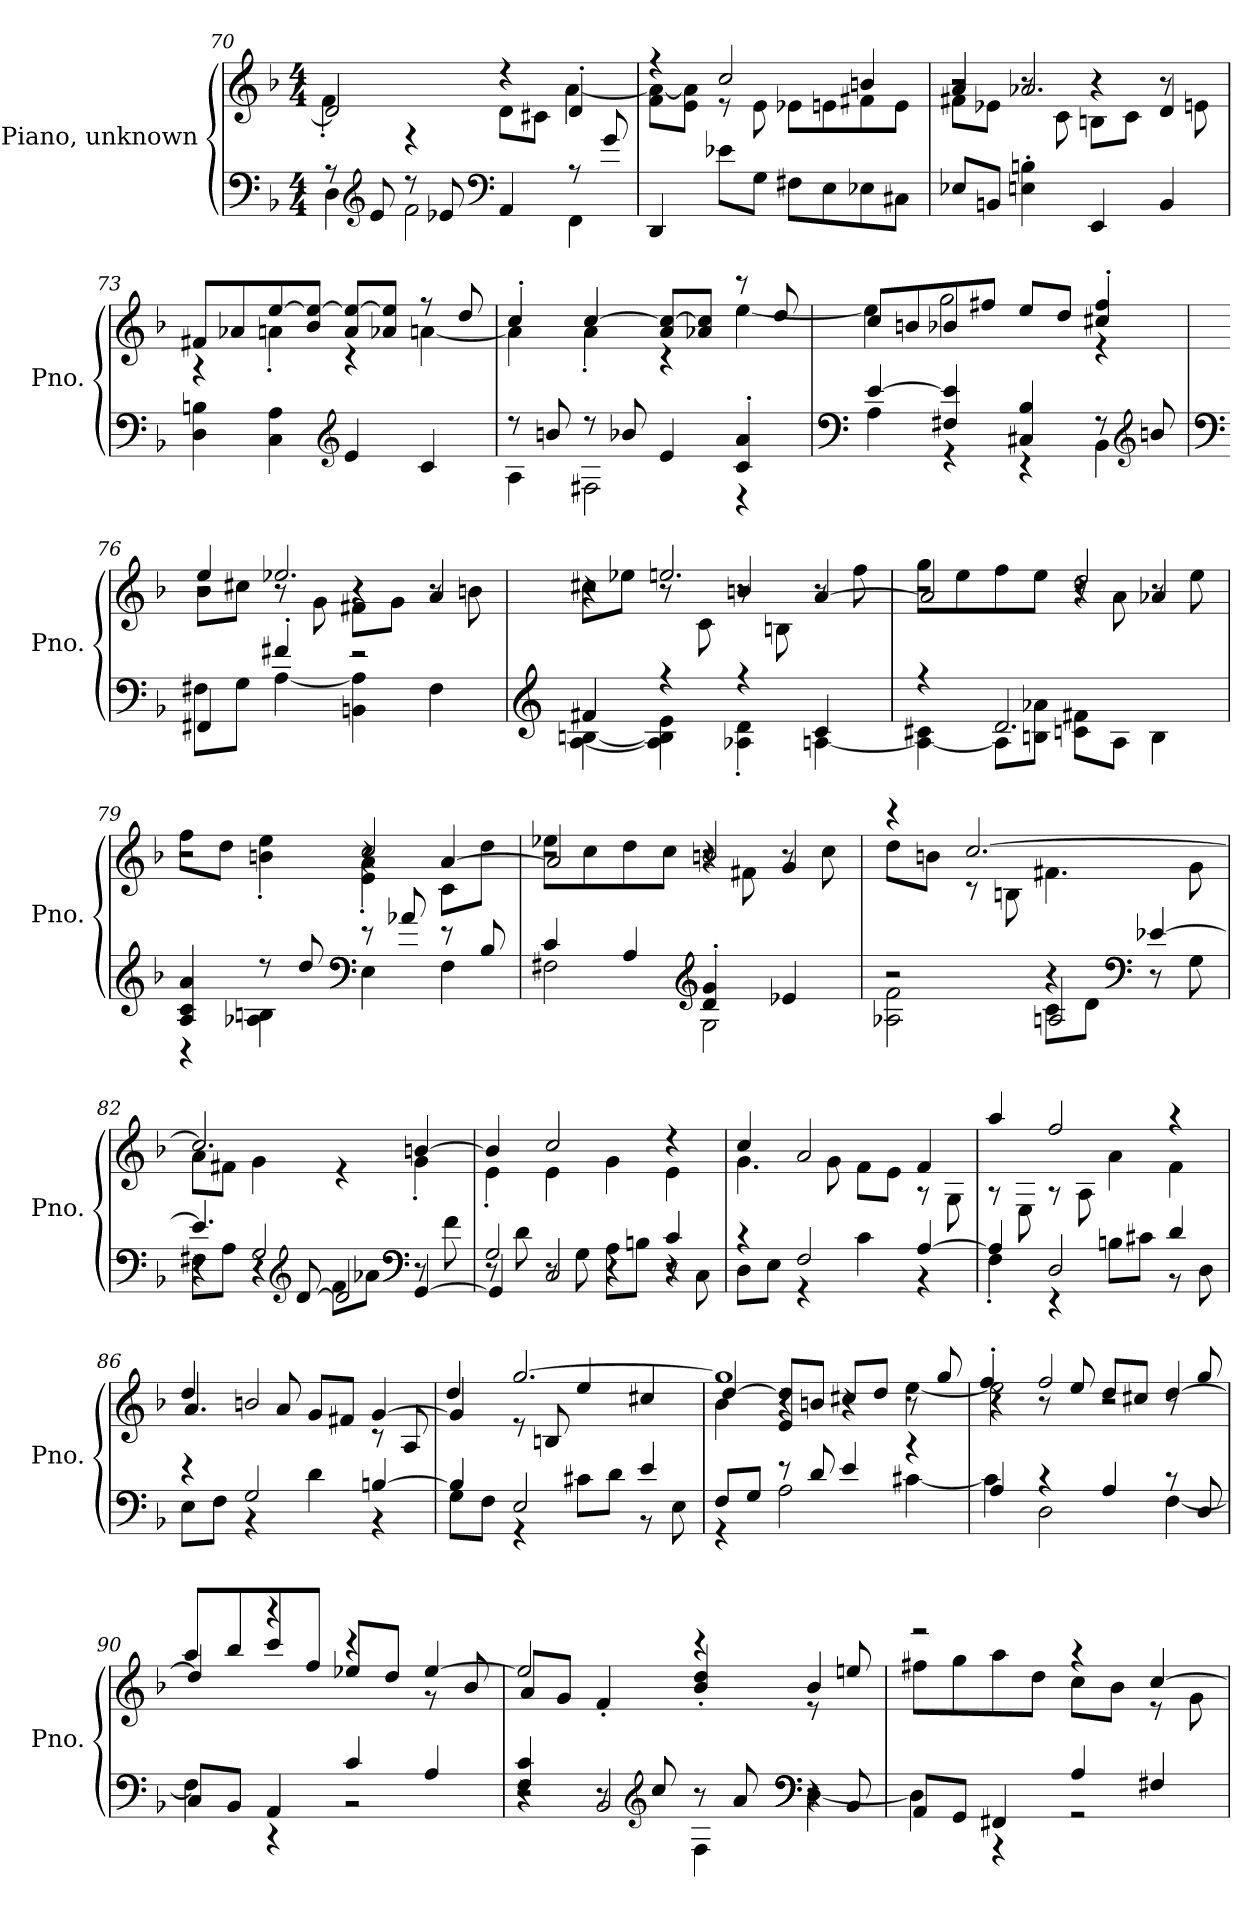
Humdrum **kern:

**kern	**kern
*part1	*part1
*staff2	*staff1
*I"Piano, unknown	*
*I'Pno.	*
!!LO:LB:g=z
*clefF4	*clefG2
*k[b-]	*k[b-]
*M4/4	*M4/4
=70	=70
*^	*^
8r	4D\	2d/]	4f'\
*clefG2	*	*	*
8e/	.	.	.
8r	2f\	.	4r
8e-X/	.	.	.
*clefF4	*	*	*
4AA/	.	4r	8d\L
.	.	.	8c#X\J
8r	4FF\	4d'/	[4a\
8g/	.	.	.
*v	*v	*	*
=71	=71	=71
4DD/	4r	8f\ 8a\_L
.	.	8e\ 8a\]J
8e-X\L	2cc/	8r
8G\J	.	8e\
8F#X\L	.	8e-X\L
8E\	.	8en\
8E-X\	4bn/	8f#X\
8C#X\J	.	8e\J
=72	=72	=72
*	*	*^
8E-X/L	4a/	8f#X\L	2r
8BBn/J	.	8e-X\J	.
4En\' 4Bn\'	2.a-X/	8r	.
.	.	8c\	.
4EE/	.	8Bn\L	4r
.	.	8c\J	.
4BB/	.	8r	4d/
.	.	8en\	.
*	*	*v	*v
!!LO:LB:g=z
=73	=73	=73
4D\ 4Bn\	8f#X/L	4r
.	8a-X/	.
4C\ 4A\	[8ee/	4an'\
.	8b-/ 8ee/_J	.
*clefG2	*	*
4e/	8a/ 8ee/_L	4r
.	8a-X/ 8ee/]J	.
4c/	8r	[4an\
.	8dd/	.
=74	=74	=74
*^	*	*
8r	4A\	4cc'/	4a\]
8bn/	.	.	.
8r	2F#X\	[4cc/	4a'\
8b-X/	.	.	.
4e/	.	8a/ 8cc/_L	4r
.	.	8a-X/ 8cc/]J	.
4c/' 4a/'	4r	8r	[4ee\
.	.	8dd/	.
=75	=75	=75	=75
*clefF4	*	*	*
[4e/	4A\	8cc/L	4ee\]
.	.	8bn/	.
4F#X/ 4e/]	4r	8b-X/	2gg\
.	.	8ff#X/J	.
4C#X/ 4B-/	4r	8ee/L	.
.	.	8dd/J	.
8r	4BB-\	4cc#X/' 4ff#/'	4r
*clefG2	*	*	*
8bn/	.	.	.
*	*	*v	*v
!!LO:LB:g=z
=76	=76	=76
*clefF4	*	*
*	*	*^
*	*	*	*^
4FF#X/	8F#X\L	4ee/	8b-\L	2r
.	8G\J	.	8cc#X\J	.
4f#X'/	[4A\	2.ee-X/	8r	.
.	.	.	8g\	.
2r	4BBn\ 4A\]	.	8f#X\L	4r
.	.	.	8g\J	.
.	4F#\	.	8r	4a/
.	.	.	8bn\	.
=77	=77	=77	=77	=77
*clefG2	*	*	*	*
4f#X/	[4A\ [4Bn\	4r	8cc#X\L	2r
.	.	.	8ee-X\J	.
4r	4A\] 4B\] 4e\	2.een/	8r	.
.	.	.	8c\	.
4r	4A-X\' 4d\'	.	8r	4bn/
.	.	.	8Bn\	.
4c/	[4An\	.	8r	[4a/
.	.	.	8ff\	.
=78	=78	=78	=78	=78
4r	4A\_ 4c#X\	2r	8gg\L	2a/]
.	.	.	8ee\	.
2.d/	8A\L]	.	8ff\	.
.	8Bn\ 8a-X\J	.	8ee\J	.
.	8cn\ 8f#X\L	2dd/	8r	4r
.	8A\J	.	8a\	.
.	4B\	.	8r	4a-X/
.	.	.	8ee\	.
!!LO:LB:g=z	!!	!!
=79	=79	=79	=79	=79
4A/ 4c/ 4a/	4r	2r	8ff\L	2r
.	.	.	8dd\J	.
8r	4A-X\ 4Bn\	.	4bn\' 4ee\'	.
8dd/	.	.	.	.
*clefF4	*	*	*	*
8r	4E\	2cc/	4e\' 4a\'	4r
8a-X/	.	.	.	.
8r	4F\	.	8c\L	[4a/
8B/	.	.	8dd\J	.
=80	=80	=80	=80	=80
4c/	2F#X\	2r	8ee-X\L	2a/]
.	.	.	8cc\	.
4A/	.	.	8dd\	.
.	.	.	8cc\J	.
*clefG2	*	*	*	*
4d/' 4g/'	2G\	2bn/	8r	4r
.	.	.	8f#X\	.
4e-X/	.	.	8r	4g/
.	.	.	8cc\	.
*	*	*	*v	*v
=81	=81	=81	=81
*	*^	*	*
2r	2A-X\ 2f\	2r	4r	8dd\L
.	.	.	.	8bn\J
.	.	.	[2.cc/	8r
.	.	.	.	8Bn\
4r	8c\L	2An/	.	4.f#X\
.	8d\J	.	.	.
*clefF4	*	*	*	*
[4e-X/	8r	.	.	.
.	8G\	.	.	8g\
!!LO:LB:g=z	!!
=82	=82	=82	=82	=82
4.e-/]	8F#X\L	4r	2.cc/]	8a\L
.	8A\J	.	.	8f#X\J
.	4r	2G/	.	4g\
*clefG2	*	*	*	*
[8d/	.	.	.	.
2d/]	8f\L	.	.	4r
.	8a-X\J	.	.	.
*clefF4	*	*	*	*
.	8r	[4GG/	[4bn/	4g'\
.	8f\	.	.	.
=83	=83	=83	=83	=83
2G/	8r	4GG/]	4b/]	4e'\
.	8d\	.	.	.
.	8r	2C/	2cc/	4e\
.	8G\	.	.	.
4r	8A\L	.	.	4g\
.	8Bn\J	.	.	.
4c/	8r	4r	4r	4e\
.	8C\	.	.	.
*	*v	*v	*	*
=84	=84	=84	=84
4r	8D\L	4cc/	4.g\
.	8E\J	.	.
2F/	4r	2a/	.
.	.	.	8g\
.	4c\	.	8f\L
.	.	.	8e\J
[4A/	4r	4f/	8r
.	.	.	8G\
=85	=85	=85	=85
4A/]	4F'\	4aa/	8r
.	.	.	8E\
2D/	4r	2ff/	8r
.	.	.	8A\
.	8Bn\L	.	4a\
.	8c#X\J	.	.
4d/	8r	4r	4f\
.	8D\	.	.
!!LO:PB:g=z	!!
=86	=86	=86	=86
4r	8E\L	4dd/	4.a/
.	8F\J	.	.
2G/	4r	2bn/	.
.	.	.	8a/
.	4d\	.	8g/L
.	.	.	8f#X/J
[4Bn/	4r	[4g/	8r
.	.	.	8A/
=87	=87	=87	=87
4B/]	8G\L	4g/]	4dd/
.	8F\J	.	.
2E/	4r	[2.gg/	8r
.	.	.	8Bn/
.	8c#X\L	.	4ee/
.	8d\J	.	.
4e/	8r	.	4cc#X/
.	8E\	.	.
=88	=88	=88	=88
*	*	*	*^
8F/L	4r	1gg]	4b-\	[4dd/
8G/J	.	.	.	.
8r	2A\	.	4r	8e/ 8dd/]L
8d/	.	.	.	8bn/J
4e/	.	.	4r	8cc#X/L
.	.	.	.	8dd/J
4r	[4c#X\	.	[4ee\	8r
.	.	.	.	8gg/
=89	=89	=89	=89	=89
4A/	4c#\]	4r	2ee\]	4ff'/
4r	2D\	2ff/	.	8r
.	.	.	.	8ee/
4A/	.	.	2r	8dd/L
.	.	.	.	8cc#X/J
8r	[4F\	[4dd/	.	8r
8D/	.	.	.	8gg/
*	*	*	*v	*v
!!LO:LB:g=z
=90	=90	=90	=90
8C/L	4F\]	4dd/]	8aa/L
8BB-/J	.	.	8bb-/
4AA/	4r	4r	8ccc/
.	.	.	8ff/J
4c/	2r	4r	8ee-X/L
.	.	.	8dd/J
4A/	.	[4ee-/	8r
.	.	.	8b-/
=91	=91	=91	=91
*	*^	*	*
4F/ 4c/	2r	4r	2ee-/]	8a/L
.	.	.	.	8g/J
8r	.	2BB-/	.	4f'/
*clefG2	*	*	*	*
8cc/	.	.	.	.
8r	4F\	.	4r	4b-/' 4dd/'
8a/	.	.	.	.
*clefF4	*	*	*	*
8r	[4D\	4r	4b-/	8r
8BB-/	.	.	.	8een/
*	*v	*v	*	*
=92	=92	=92	=92
8AA/L	4D\]	2r	8ff#X\L
8GG/J	.	.	8gg\
4FF#X/	4r	.	8aa\
.	.	.	8dd\J
4A/	2r	4r	8cc\L
.	.	.	8b-\J
4F#X/	.	[4cc/	8r
.	.	.	8g\
*v	*v	*	*
*	*v	*v
=	=
*-	*-
